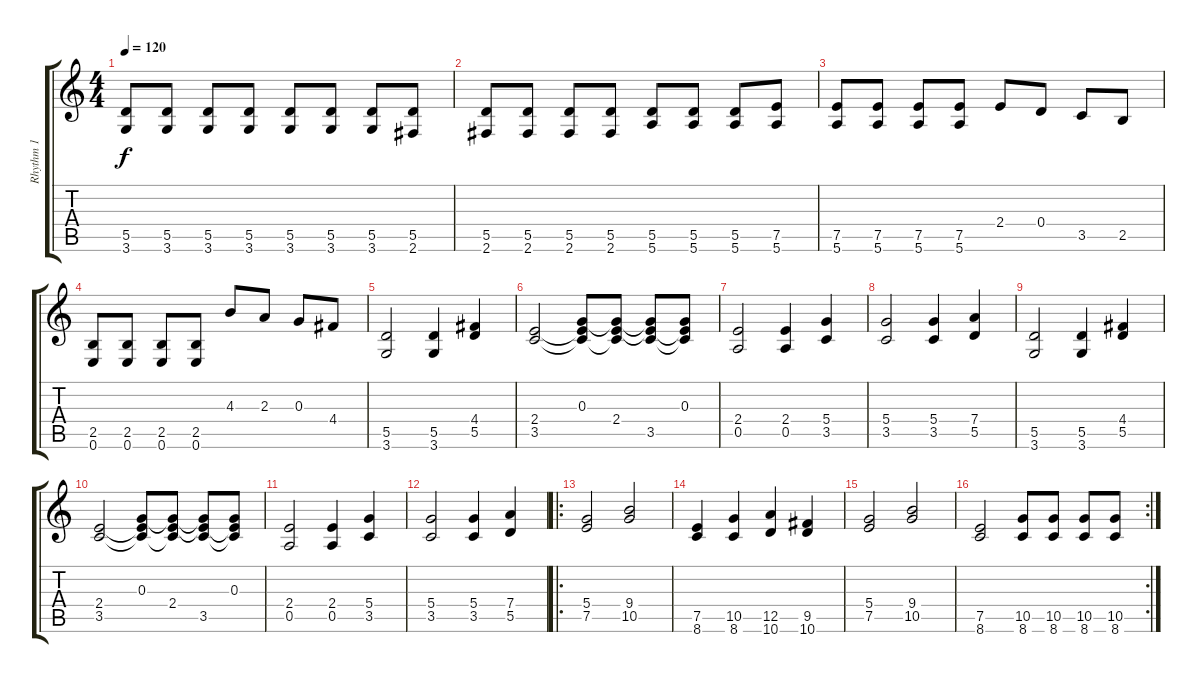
\track ("Rhythm 1" "Rhythm 1") {instrument distortionguitar}
\staff {score tabs}
\tuning (E4 B3 G3 D3 A2 E2) {hide}
\ts (4 4)
\tempo 120
\clef g2
\ks c
(5.5 3.6).8{dy f} (5.5 3.6).8 (5.5 3.6).8 (5.5 3.6).8 (5.5 3.6).8 (5.5 3.6).8 (5.5 3.6).8 (5.5 2.6).8 |
(5.5 2.6).8 (5.5 2.6).8 (5.5 2.6).8 (5.5 2.6).8 (5.5 5.6).8 (5.5 5.6).8 (5.5 5.6).8 (7.5 5.6).8 |
(7.5 5.6).8 (7.5 5.6).8 (7.5 5.6).8 (7.5 5.6).8 2.4.8 0.4.8 3.5.8 2.5.8 |
(2.5 0.6).8 (2.5 0.6).8 (2.5 0.6).8 (2.5 0.6).8 4.3.8 2.3.8 0.3.8 4.4.8 |
(5.5 3.6).2 (5.5 3.6).4 (4.4 5.5).4 |
(2.4 3.5).2 (0.3 2.4{t} 3.5{t}).8 (0.3{t} 2.4 3.5{t}).8 (0.3{t} 2.4{t} 3.5).8 (0.3 2.4{t} 3.5{t}).8 |
(2.4 0.5).2 (2.4 0.5).4 (5.4 3.5).4 |
(5.4 3.5).2 (5.4 3.5).4 (7.4 5.5).4 |
(5.5 3.6).2 (5.5 3.6).4 (4.4 5.5).4 |
(2.4 3.5).2 (0.3 2.4{t} 3.5{t}).8 (0.3{t} 2.4 3.5{t}).8 (0.3{t} 2.4{t} 3.5).8 (0.3 2.4{t} 3.5{t}).8 |
(2.4 0.5).2 (2.4 0.5).4 (5.4 3.5).4 |
(5.4 3.5).2 (5.4 3.5).4 (7.4 5.5).4 |
\ro
(5.4 7.5).2 (9.4 10.5).2 |
(7.5 8.6).4 (10.5 8.6).4 (12.5 10.6).4 (9.5 10.6).4 |
(5.4 7.5).2 (9.4 10.5).2 |
\rc 2
(7.5 8.6).2 (10.5 8.6).8 (10.5 8.6).8 (10.5 8.6).8 (10.5 8.6).8
